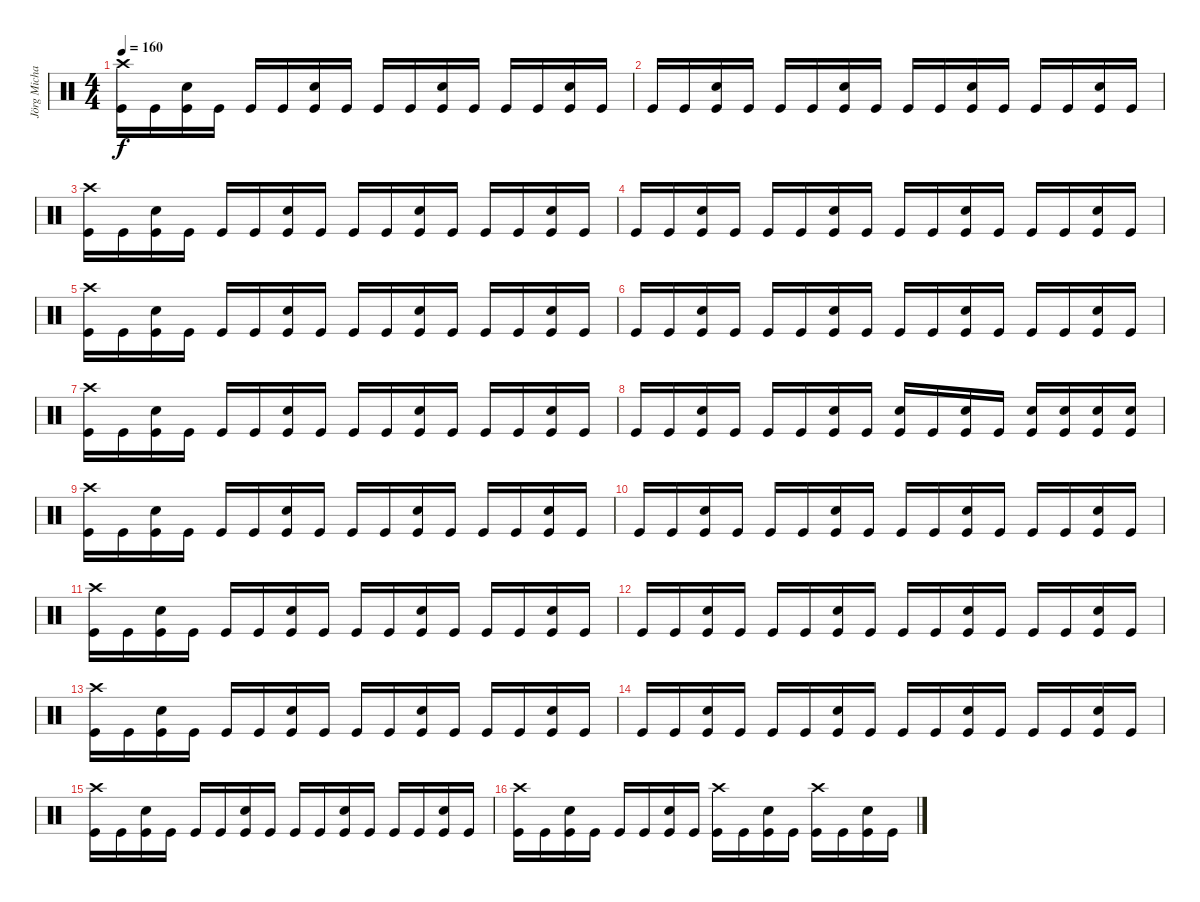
\track ("Jörg Michael (Drums)" "Jörg Micha") {instrument percussion}
\staff {score}
\articulation defaults
\ts (4 4)
\tempo 160
\clef neutral
\ks c
("Crash high (hit)" "Kick (hit)").16{dy f} "Kick (hit)".16 ("Snare (hit) 2" "Kick (hit)").16 "Kick (hit)".16 "Kick (hit)".16 "Kick (hit)".16 ("Snare (hit) 2" "Kick (hit)").16 "Kick (hit)".16 "Kick (hit)".16 "Kick (hit)".16 ("Snare (hit) 2" "Kick (hit)").16 "Kick (hit)".16 "Kick (hit)".16 "Kick (hit)".16 ("Snare (hit) 2" "Kick (hit)").16 "Kick (hit)".16 |
"Kick (hit)".16 "Kick (hit)".16 ("Snare (hit) 2" "Kick (hit)").16 "Kick (hit)".16 "Kick (hit)".16 "Kick (hit)".16 ("Snare (hit) 2" "Kick (hit)").16 "Kick (hit)".16 "Kick (hit)".16 "Kick (hit)".16 ("Snare (hit) 2" "Kick (hit)").16 "Kick (hit)".16 "Kick (hit)".16 "Kick (hit)".16 ("Snare (hit) 2" "Kick (hit)").16 "Kick (hit)".16 |
("Crash high (hit)" "Kick (hit)").16 "Kick (hit)".16 ("Snare (hit) 2" "Kick (hit)").16 "Kick (hit)".16 "Kick (hit)".16 "Kick (hit)".16 ("Snare (hit) 2" "Kick (hit)").16 "Kick (hit)".16 "Kick (hit)".16 "Kick (hit)".16 ("Snare (hit) 2" "Kick (hit)").16 "Kick (hit)".16 "Kick (hit)".16 "Kick (hit)".16 ("Snare (hit) 2" "Kick (hit)").16 "Kick (hit)".16 |
"Kick (hit)".16 "Kick (hit)".16 ("Snare (hit) 2" "Kick (hit)").16 "Kick (hit)".16 "Kick (hit)".16 "Kick (hit)".16 ("Snare (hit) 2" "Kick (hit)").16 "Kick (hit)".16 "Kick (hit)".16 "Kick (hit)".16 ("Snare (hit) 2" "Kick (hit)").16 "Kick (hit)".16 "Kick (hit)".16 "Kick (hit)".16 ("Snare (hit) 2" "Kick (hit)").16 "Kick (hit)".16 |
("Crash high (hit)" "Kick (hit)").16 "Kick (hit)".16 ("Snare (hit) 2" "Kick (hit)").16 "Kick (hit)".16 "Kick (hit)".16 "Kick (hit)".16 ("Snare (hit) 2" "Kick (hit)").16 "Kick (hit)".16 "Kick (hit)".16 "Kick (hit)".16 ("Snare (hit) 2" "Kick (hit)").16 "Kick (hit)".16 "Kick (hit)".16 "Kick (hit)".16 ("Snare (hit) 2" "Kick (hit)").16 "Kick (hit)".16 |
"Kick (hit)".16 "Kick (hit)".16 ("Snare (hit) 2" "Kick (hit)").16 "Kick (hit)".16 "Kick (hit)".16 "Kick (hit)".16 ("Snare (hit) 2" "Kick (hit)").16 "Kick (hit)".16 "Kick (hit)".16 "Kick (hit)".16 ("Snare (hit) 2" "Kick (hit)").16 "Kick (hit)".16 "Kick (hit)".16 "Kick (hit)".16 ("Snare (hit) 2" "Kick (hit)").16 "Kick (hit)".16 |
("Crash high (hit)" "Kick (hit)").16 "Kick (hit)".16 ("Snare (hit) 2" "Kick (hit)").16 "Kick (hit)".16 "Kick (hit)".16 "Kick (hit)".16 ("Snare (hit) 2" "Kick (hit)").16 "Kick (hit)".16 "Kick (hit)".16 "Kick (hit)".16 ("Snare (hit) 2" "Kick (hit)").16 "Kick (hit)".16 "Kick (hit)".16 "Kick (hit)".16 ("Snare (hit) 2" "Kick (hit)").16 "Kick (hit)".16 |
"Kick (hit)".16 "Kick (hit)".16 ("Snare (hit) 2" "Kick (hit)").16 "Kick (hit)".16 "Kick (hit)".16 "Kick (hit)".16 ("Snare (hit) 2" "Kick (hit)").16 "Kick (hit)".16 ("Snare (hit) 2" "Kick (hit)").16 "Kick (hit)".16 ("Snare (hit) 2" "Kick (hit)").16 "Kick (hit)".16 ("Snare (hit) 2" "Kick (hit)").16 ("Snare (hit) 2" "Kick (hit)").16 ("Snare (hit) 2" "Kick (hit)").16 ("Snare (hit) 2" "Kick (hit)").16 |
("Crash high (hit)" "Kick (hit)").16 "Kick (hit)".16 ("Snare (hit) 2" "Kick (hit)").16 "Kick (hit)".16 "Kick (hit)".16 "Kick (hit)".16 ("Snare (hit) 2" "Kick (hit)").16 "Kick (hit)".16 "Kick (hit)".16 "Kick (hit)".16 ("Snare (hit) 2" "Kick (hit)").16 "Kick (hit)".16 "Kick (hit)".16 "Kick (hit)".16 ("Snare (hit) 2" "Kick (hit)").16 "Kick (hit)".16 |
"Kick (hit)".16 "Kick (hit)".16 ("Snare (hit) 2" "Kick (hit)").16 "Kick (hit)".16 "Kick (hit)".16 "Kick (hit)".16 ("Snare (hit) 2" "Kick (hit)").16 "Kick (hit)".16 "Kick (hit)".16 "Kick (hit)".16 ("Snare (hit) 2" "Kick (hit)").16 "Kick (hit)".16 "Kick (hit)".16 "Kick (hit)".16 ("Snare (hit) 2" "Kick (hit)").16 "Kick (hit)".16 |
("Crash high (hit)" "Kick (hit)").16 "Kick (hit)".16 ("Snare (hit) 2" "Kick (hit)").16 "Kick (hit)".16 "Kick (hit)".16 "Kick (hit)".16 ("Snare (hit) 2" "Kick (hit)").16 "Kick (hit)".16 "Kick (hit)".16 "Kick (hit)".16 ("Snare (hit) 2" "Kick (hit)").16 "Kick (hit)".16 "Kick (hit)".16 "Kick (hit)".16 ("Snare (hit) 2" "Kick (hit)").16 "Kick (hit)".16 |
"Kick (hit)".16 "Kick (hit)".16 ("Snare (hit) 2" "Kick (hit)").16 "Kick (hit)".16 "Kick (hit)".16 "Kick (hit)".16 ("Snare (hit) 2" "Kick (hit)").16 "Kick (hit)".16 "Kick (hit)".16 "Kick (hit)".16 ("Snare (hit) 2" "Kick (hit)").16 "Kick (hit)".16 "Kick (hit)".16 "Kick (hit)".16 ("Snare (hit) 2" "Kick (hit)").16 "Kick (hit)".16 |
("Crash high (hit)" "Kick (hit)").16 "Kick (hit)".16 ("Snare (hit) 2" "Kick (hit)").16 "Kick (hit)".16 "Kick (hit)".16 "Kick (hit)".16 ("Snare (hit) 2" "Kick (hit)").16 "Kick (hit)".16 "Kick (hit)".16 "Kick (hit)".16 ("Snare (hit) 2" "Kick (hit)").16 "Kick (hit)".16 "Kick (hit)".16 "Kick (hit)".16 ("Snare (hit) 2" "Kick (hit)").16 "Kick (hit)".16 |
"Kick (hit)".16 "Kick (hit)".16 ("Snare (hit) 2" "Kick (hit)").16 "Kick (hit)".16 "Kick (hit)".16 "Kick (hit)".16 ("Snare (hit) 2" "Kick (hit)").16 "Kick (hit)".16 "Kick (hit)".16 "Kick (hit)".16 ("Snare (hit) 2" "Kick (hit)").16 "Kick (hit)".16 "Kick (hit)".16 "Kick (hit)".16 ("Snare (hit) 2" "Kick (hit)").16 "Kick (hit)".16 |
("Crash high (hit)" "Kick (hit)").16 "Kick (hit)".16 ("Snare (hit) 2" "Kick (hit)").16 "Kick (hit)".16 "Kick (hit)".16 "Kick (hit)".16 ("Snare (hit) 2" "Kick (hit)").16 "Kick (hit)".16 "Kick (hit)".16 "Kick (hit)".16 ("Snare (hit) 2" "Kick (hit)").16 "Kick (hit)".16 "Kick (hit)".16 "Kick (hit)".16 ("Snare (hit) 2" "Kick (hit)").16 "Kick (hit)".16 |
("Crash high (hit)" "Kick (hit)").16 "Kick (hit)".16 ("Snare (hit) 2" "Kick (hit)").16 "Kick (hit)".16 "Kick (hit)".16 "Kick (hit)".16 ("Snare (hit) 2" "Kick (hit)").16 "Kick (hit)".16 ("Crash high (hit)" "Kick (hit)").16 "Kick (hit)".16 ("Snare (hit) 2" "Kick (hit)").16 "Kick (hit)".16 ("Crash high (hit)" "Kick (hit)").16 "Kick (hit)".16 ("Snare (hit) 2" "Kick (hit)").16 "Kick (hit)".16
